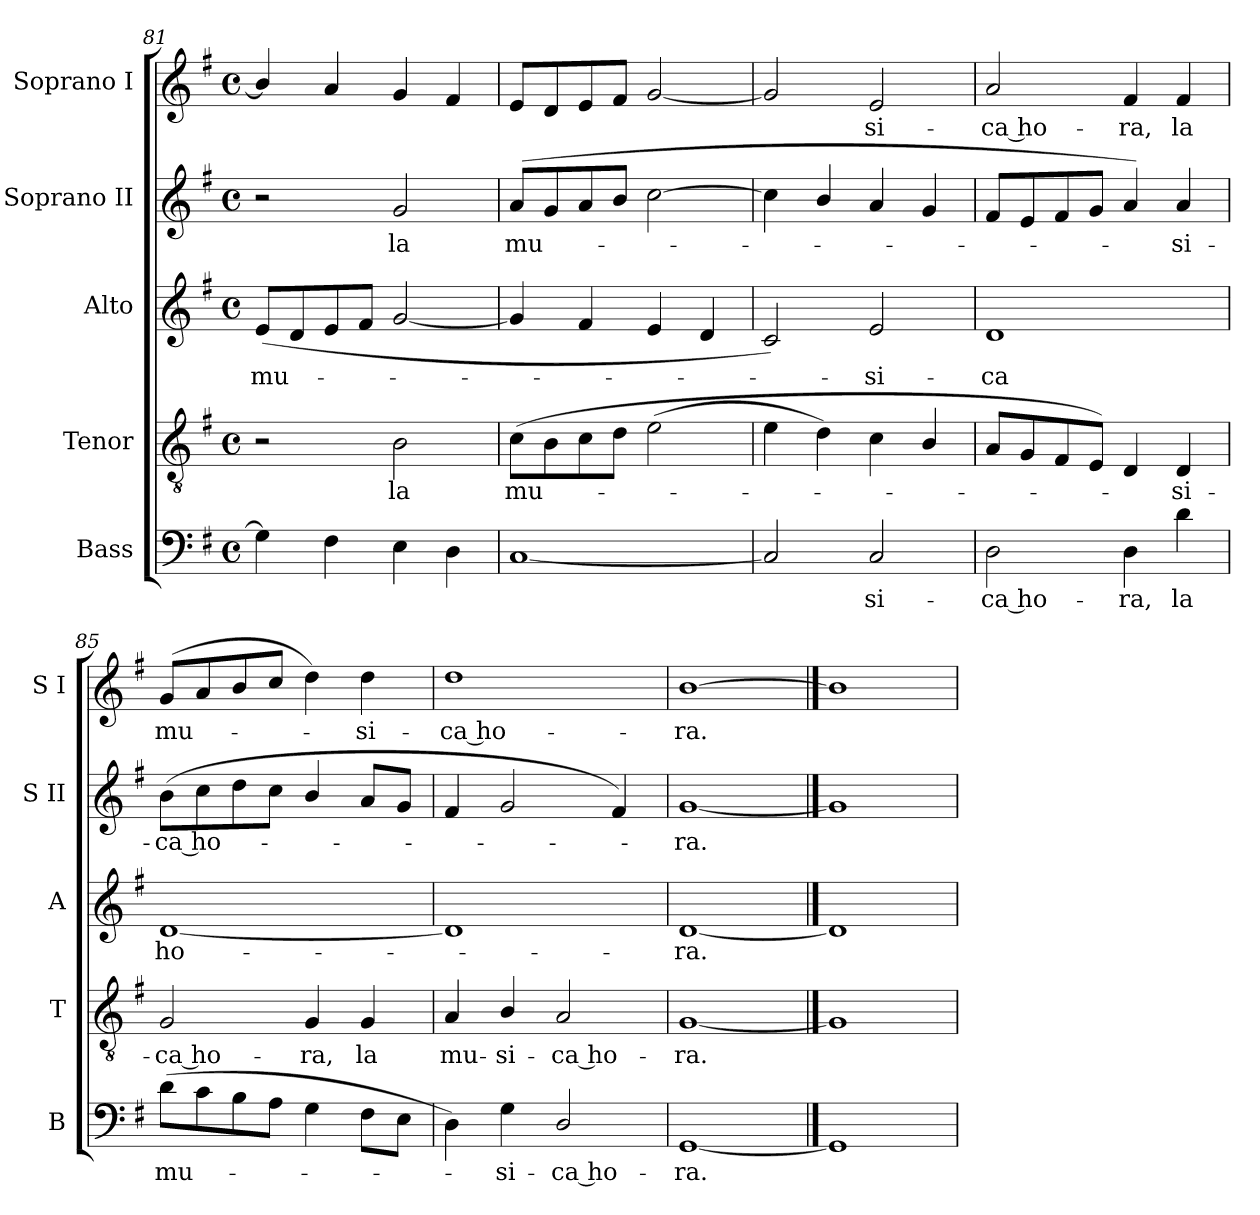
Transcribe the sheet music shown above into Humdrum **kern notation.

**kern	**text	**kern	**text	**kern	**text	**kern	**text	**kern	**text
*part5	*part5	*part4	*part4	*part3	*part3	*part2	*part2	*part1	*part1
*staff5	*staff5	*staff4	*staff4	*staff3	*staff3	*staff2	*staff2	*staff1	*staff1
*I"Bass	*	*I"Tenor	*	*I"Alto	*	*I"Soprano II	*	*I"Soprano I	*
*I'B	*	*I'T	*	*I'A	*	*I'S II	*	*I'S I	*
!!LO:LB:g=z
*clefF4	*	*clefGv2	*	*clefG2	*	*clefG2	*	*clefG2	*
*k[f#]	*	*k[f#]	*	*k[f#]	*	*k[f#]	*	*k[f#]	*
*G:	*	*G:	*	*G:	*	*G:	*	*G:	*
*M4/4	*	*M4/4	*	*M4/4	*	*M4/4	*	*M4/4	*
*met(c)	*	*met(c)	*	*met(c)	*	*met(c)	*	*met(c)	*
=81	=81	=81	=81	=81	=81	=81	=81	=81	=81
!	!	!	!	!	!LO:LY:b	!	!	!	!
4G]	.	2r	.	(<8eL	mu-	2r	.	4b/]	.
.	.	.	.	8d	.	.	.	.	.
4F#	.	.	.	8e	.	.	.	4a	.
.	.	.	.	8f#J	.	.	.	.	.
!	!	!	!LO:LY:b	!	!	!	!LO:LY:b	!	!
4E	.	2B	la	[2g	.	2g	la	4g	.
4D	.	.	.	.	.	.	.	4f#	.
=82	=82	=82	=82	=82	=82	=82	=82	=82	=82
!	!	!	!LO:LY:b	!	!	!	!LO:LY:b	!	!
[1C	.	(<8cL	mu-	4g]	.	(<8aL	mu-	8eL	.
.	.	8B	.	.	.	8g	.	8d	.
.	.	8c	.	4f#	.	8a	.	8e	.
.	.	8dJ	.	.	.	8bJ	.	8f#J	.
.	.	(>2e	.	4e	.	[2cc	.	[2g	.
.	.	.	.	4d	.	.	.	.	.
=83	=83	=83	=83	=83	=83	=83	=83	=83	=83
2C]	.	4e	.	2c)	.	4cc]	.	2g]	.
.	.	4d)	.	.	.	4b/	.	.	.
!	!LO:LY:b	!	!	!	!LO:LY:b	!	!	!	!LO:LY:b
2C	si-	4c	.	2e	si-	4a	.	2e	si-
.	.	4B/	.	.	.	4g	.	.	.
=84	=84	=84	=84	=84	=84	=84	=84	=84	=84
!	!LO:LY:b	!	!	!	!LO:LY:b	!	!	!	!LO:LY:b
2D	-ca ho-	8AL	.	1d	-ca	8f#L	.	2a	-ca ho-
.	.	8G	.	.	.	8e	.	.	.
.	.	8F#	.	.	.	8f#	.	.	.
.	.	8EJ)	.	.	.	8gJ	.	.	.
!	!LO:LY:b	!	!	!	!	!	!	!	!LO:LY:b
4D	-ra,	4D	.	.	.	4a)	.	4f#	-ra,
!	!LO:LY:b	!	!LO:LY:b	!	!	!	!LO:LY:b	!	!LO:LY:b
4d	la	4D	si-	.	.	4a	si-	4f#	la
=85	=85	=85	=85	=85	=85	=85	=85	=85	=85
!	!LO:LY:b	!	!LO:LY:b	!	!LO:LY:b	!	!LO:LY:b	!	!LO:LY:b
(>8dL	mu-	2G	-ca ho-	[1d	ho-	(<8bL	-ca ho-	(<8gL	mu-
8c	.	.	.	.	.	8cc	.	8a	.
8B	.	.	.	.	.	8dd	.	8b	.
8AJ	.	.	.	.	.	8ccJ	.	8ccJ	.
!	!	!	!LO:LY:b	!	!	!	!	!	!
4G	.	4G	-ra,	.	.	4b/	.	4dd)	.
!	!	!	!LO:LY:b	!	!	!	!	!	!LO:LY:b
8F#L	.	4G	la	.	.	8aL	.	4dd	si-
8EJ	.	.	.	.	.	8gJ	.	.	.
=86	=86	=86	=86	=86	=86	=86	=86	=86	=86
!	!	!	!LO:LY:b	!	!	!	!	!	!LO:LY:b
4D)	.	4A	mu-	1d]	.	4f#	.	1dd	-ca ho-
!	!LO:LY:b	!	!LO:LY:b	!	!	!	!	!	!
4G	si-	4B/	-si-	.	.	2g	.	.	.
!	!LO:LY:b	!	!LO:LY:b	!	!	!	!	!	!
2D/	-ca ho-	2A	-ca ho-	.	.	.	.	.	.
.	.	.	.	.	.	4f#)	.	.	.
=87	=87	=87	=87	=87	=87	=87	=87	=87	=87
!	!LO:LY:b	!	!LO:LY:b	!	!LO:LY:b	!	!LO:LY:b	!	!LO:LY:b
[1GG	-ra.	[1G	-ra.	[1d	ra.	[1g	ra.	[1b	-ra.
==88	==88	==88	==88	==88	==88	==88	==88	==88	==88
1GG]	.	1G]	.	1d]	.	1g]	.	1b]	.
=	=	=	=	=	=	=	=	=	=
*-	*-	*-	*-	*-	*-	*-	*-	*-	*-
